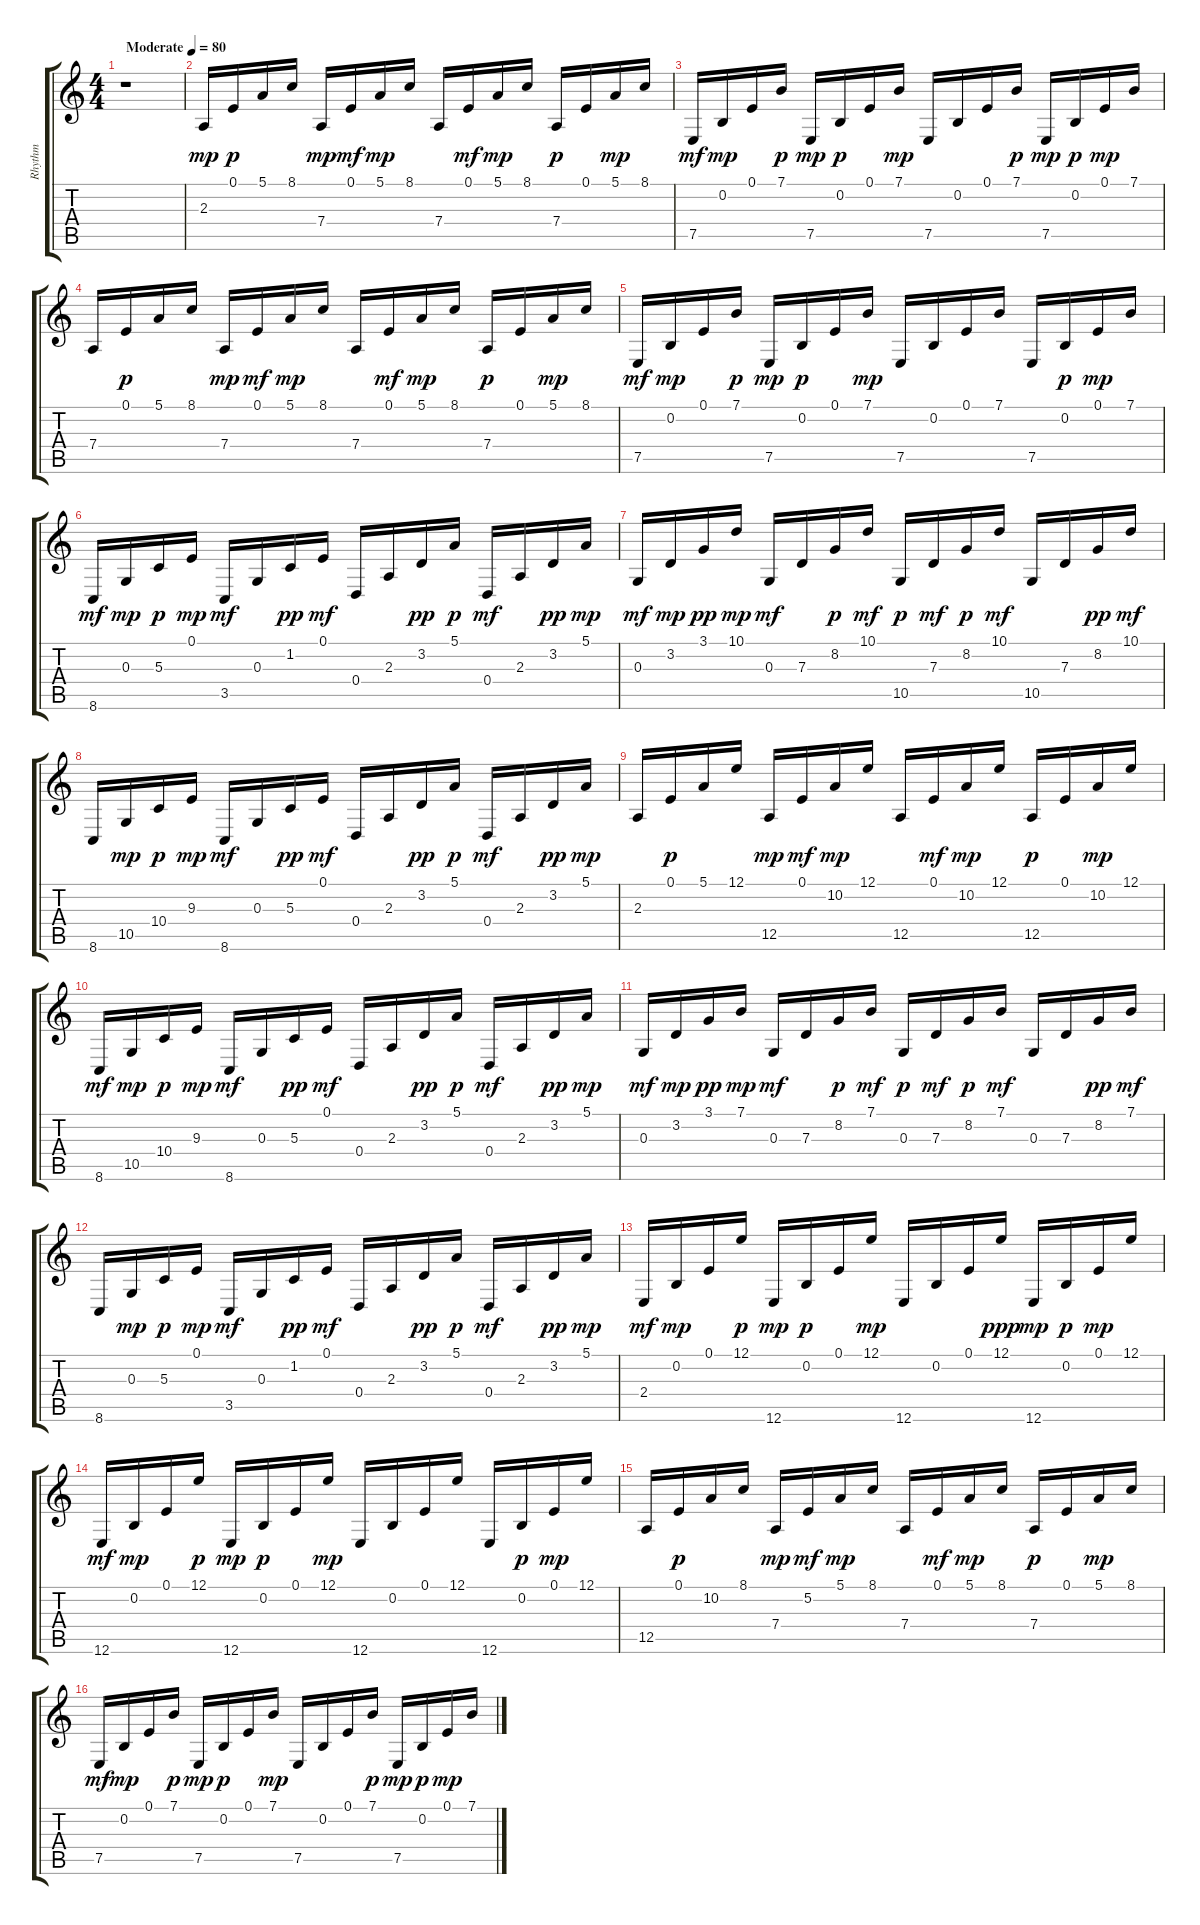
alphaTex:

\track ("Rhythm" "Rhythm") {instrument fx7echoes}
\staff {score tabs}
\tuning (E4 B3 G3 D3 A2 E2) {hide}
\ts (4 4)
\tempo (80 "Moderate")
\clef g2
\ks c
r.1{dy mp instrument fx7echoes} |
2.3.16{instrument fx7echoes} 0.1.16{dy p} 5.1.16 8.1.16 7.4.16{dy mp} 0.1.16{dy mf} 5.1.16{dy mp} 8.1.16 7.4.16 0.1.16{dy mf} 5.1.16{dy mp} 8.1.16 7.4.16{dy p} 0.1.16 5.1.16{dy mp} 8.1.16 |
7.5.16{dy mf} 0.2.16{dy mp} 0.1.16 7.1.16{dy p} 7.5.16{dy mp} 0.2.16{dy p} 0.1.16 7.1.16{dy mp} 7.5.16 0.2.16 0.1.16 7.1.16{dy p} 7.5.16{dy mp} 0.2.16{dy p} 0.1.16{dy mp} 7.1.16 |
7.4.16 0.1.16{dy p} 5.1.16 8.1.16 7.4.16{dy mp} 0.1.16{dy mf} 5.1.16{dy mp} 8.1.16 7.4.16 0.1.16{dy mf} 5.1.16{dy mp} 8.1.16 7.4.16{dy p} 0.1.16 5.1.16{dy mp} 8.1.16 |
7.5.16{dy mf} 0.2.16{dy mp} 0.1.16 7.1.16{dy p} 7.5.16{dy mp} 0.2.16{dy p} 0.1.16 7.1.16{dy mp} 7.5.16 0.2.16 0.1.16 7.1.16 7.5.16 0.2.16{dy p} 0.1.16{dy mp} 7.1.16 |
8.6.16{dy mf} 0.3.16{dy mp} 5.3.16{dy p} 0.1.16{dy mp} 3.5.16{dy mf} 0.3.16 1.2.16{dy pp} 0.1.16{dy mf} 0.4.16 2.3.16 3.2.16{dy pp} 5.1.16{dy p} 0.4.16{dy mf} 2.3.16 3.2.16{dy pp} 5.1.16{dy mp} |
0.3.16{dy mf} 3.2.16{dy mp} 3.1.16{dy pp} 10.1.16{dy mp} 0.3.16{dy mf} 7.3.16 8.2.16{dy p} 10.1.16{dy mf} 10.5.16{dy p} 7.3.16{dy mf} 8.2.16{dy p} 10.1.16{dy mf} 10.5.16 7.3.16 8.2.16{dy pp} 10.1.16{dy mf} |
8.6.16 10.5.16{dy mp} 10.4.16{dy p} 9.3.16{dy mp} 8.6.16{dy mf} 0.3.16 5.3.16{dy pp} 0.1.16{dy mf} 0.4.16 2.3.16 3.2.16{dy pp} 5.1.16{dy p} 0.4.16{dy mf} 2.3.16 3.2.16{dy pp} 5.1.16{dy mp} |
2.3.16 0.1.16{dy p} 5.1.16 12.1.16 12.5.16{dy mp} 0.1.16{dy mf} 10.2.16{dy mp} 12.1.16 12.5.16 0.1.16{dy mf} 10.2.16{dy mp} 12.1.16 12.5.16{dy p} 0.1.16 10.2.16{dy mp} 12.1.16 |
8.6.16{dy mf} 10.5.16{dy mp} 10.4.16{dy p} 9.3.16{dy mp} 8.6.16{dy mf} 0.3.16 5.3.16{dy pp} 0.1.16{dy mf} 0.4.16 2.3.16 3.2.16{dy pp} 5.1.16{dy p} 0.4.16{dy mf} 2.3.16 3.2.16{dy pp} 5.1.16{dy mp} |
0.3.16{dy mf} 3.2.16{dy mp} 3.1.16{dy pp} 7.1.16{dy mp} 0.3.16{dy mf} 7.3.16 8.2.16{dy p} 7.1.16{dy mf} 0.3.16{dy p} 7.3.16{dy mf} 8.2.16{dy p} 7.1.16{dy mf} 0.3.16 7.3.16 8.2.16{dy pp} 7.1.16{dy mf} |
8.6.16 0.3.16{dy mp} 5.3.16{dy p} 0.1.16{dy mp} 3.5.16{dy mf} 0.3.16 1.2.16{dy pp} 0.1.16{dy mf} 0.4.16 2.3.16 3.2.16{dy pp} 5.1.16{dy p} 0.4.16{dy mf} 2.3.16 3.2.16{dy pp} 5.1.16{dy mp} |
2.4.16{dy mf} 0.2.16{dy mp} 0.1.16 12.1.16{dy p} 12.6.16{dy mp} 0.2.16{dy p} 0.1.16 12.1.16{dy mp} 12.6.16 0.2.16 0.1.16 12.1.16{dy ppp} 12.6.16{dy mp} 0.2.16{dy p} 0.1.16{dy mp} 12.1.16 |
12.6.16{dy mf} 0.2.16{dy mp} 0.1.16 12.1.16{dy p} 12.6.16{dy mp} 0.2.16{dy p} 0.1.16 12.1.16{dy mp} 12.6.16 0.2.16 0.1.16 12.1.16 12.6.16 0.2.16{dy p} 0.1.16{dy mp} 12.1.16 |
12.5.16 0.1.16{dy p} 10.2.16 8.1.16 7.4.16{dy mp} 5.2.16{dy mf} 5.1.16{dy mp} 8.1.16 7.4.16 0.1.16{dy mf} 5.1.16{dy mp} 8.1.16 7.4.16{dy p} 0.1.16 5.1.16{dy mp} 8.1.16 |
7.5.16{dy mf} 0.2.16{dy mp} 0.1.16 7.1.16{dy p} 7.5.16{dy mp} 0.2.16{dy p} 0.1.16 7.1.16{dy mp} 7.5.16 0.2.16 0.1.16 7.1.16{dy p} 7.5.16{dy mp} 0.2.16{dy p} 0.1.16{dy mp} 7.1.16
